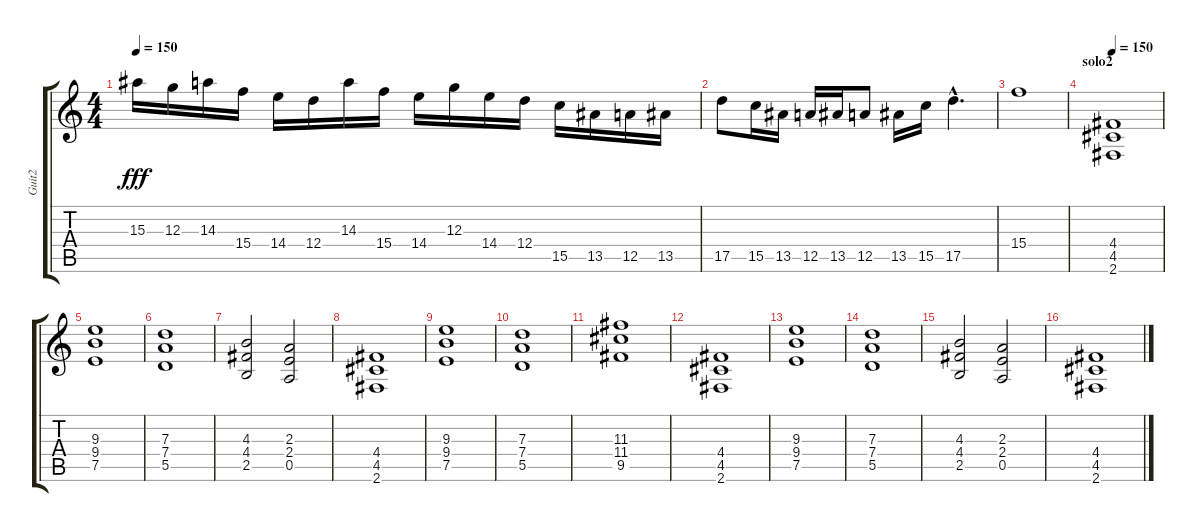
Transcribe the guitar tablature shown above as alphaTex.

\track ("Guit2" "Guit2") {instrument electricguitarclean}
\staff {score tabs}
\tuning (E4 B3 G3 D3 A2 E2) {hide}
\ts (4 4)
\tempo 150
\clef g2
\ks c
15.3.16{dy fff} 12.3.16 14.3.16 15.4.16 14.4.16 12.4.16 14.3.16 15.4.16 14.4.16 12.3.16 14.4.16 12.4.16 15.5.16 13.5.16 12.5.16 13.5.16 |
17.5.8 15.5.16 13.5.16 12.5.16 13.5.16 12.5.8 13.5.16 15.5.16 17.5{hac}.4{d} |
15.4.1 |
\section ("" "solo2")
\tempo 150
(4.4 4.5 2.6).1{volume 11 instrument overdrivenguitar} |
(9.3 9.4 7.5).1 |
(7.3 7.4 5.5).1 |
(4.3 4.4 2.5).2 (2.3 2.4 0.5).2 |
(4.4 4.5 2.6).1 |
(9.3 9.4 7.5).1 |
(7.3 7.4 5.5).1 |
(11.3 11.4 9.5).1 |
(4.4 4.5 2.6).1 |
(9.3 9.4 7.5).1 |
(7.3 7.4 5.5).1 |
(4.3 4.4 2.5).2 (2.3 2.4 0.5).2 |
(4.4 4.5 2.6).1
